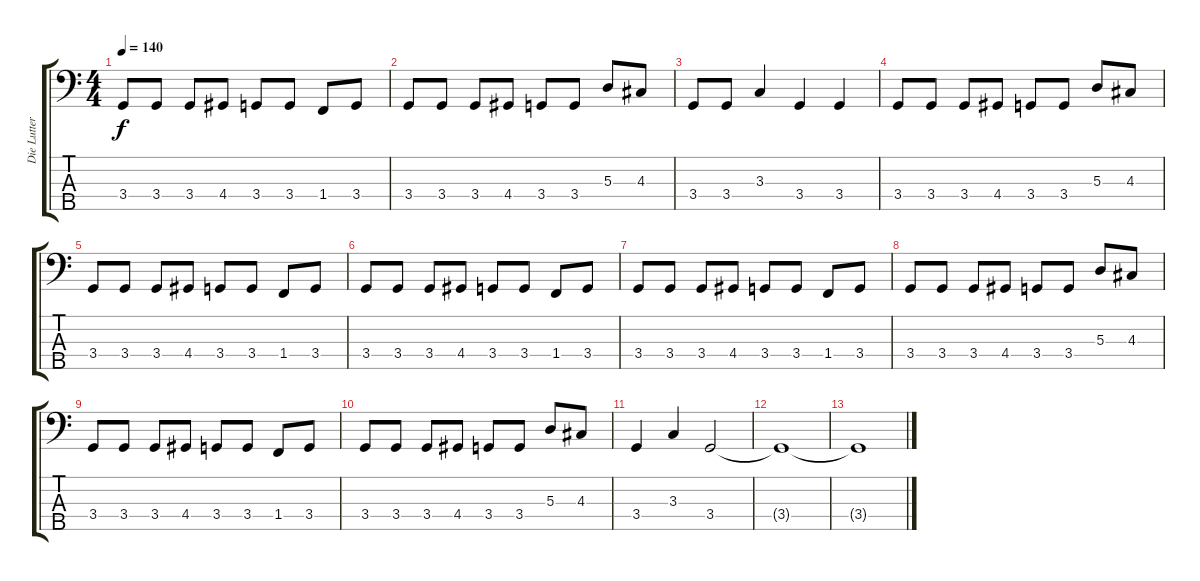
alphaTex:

\track ("Die Lutter" "Die Lutter") {instrument electricbasspick}
\staff {score tabs}
\tuning (G2 D2 A1 E1 B0) {hide}
\ts (4 4)
\tempo 140
\clef f4
\ks c
3.4.8{dy f} 3.4.8 3.4.8 4.4.8 3.4.8 3.4.8 1.4.8 3.4.8 |
3.4.8 3.4.8 3.4.8 4.4.8 3.4.8 3.4.8 5.3.8 4.3.8 |
3.4.8 3.4.8 3.3.4 3.4.4 3.4.4 |
3.4.8 3.4.8 3.4.8 4.4.8 3.4.8 3.4.8 5.3.8 4.3.8 |
3.4.8 3.4.8 3.4.8 4.4.8 3.4.8 3.4.8 1.4.8 3.4.8 |
3.4.8 3.4.8 3.4.8 4.4.8 3.4.8 3.4.8 1.4.8 3.4.8 |
3.4.8 3.4.8 3.4.8 4.4.8 3.4.8 3.4.8 1.4.8 3.4.8 |
3.4.8 3.4.8 3.4.8 4.4.8 3.4.8 3.4.8 5.3.8 4.3.8 |
3.4.8 3.4.8 3.4.8 4.4.8 3.4.8 3.4.8 1.4.8 3.4.8 |
3.4.8 3.4.8 3.4.8 4.4.8 3.4.8 3.4.8 5.3.8 4.3.8 |
3.4.4 3.3.4 3.4.2 |
3.4{t}.1{volume 0} |
3.4{t}.1
